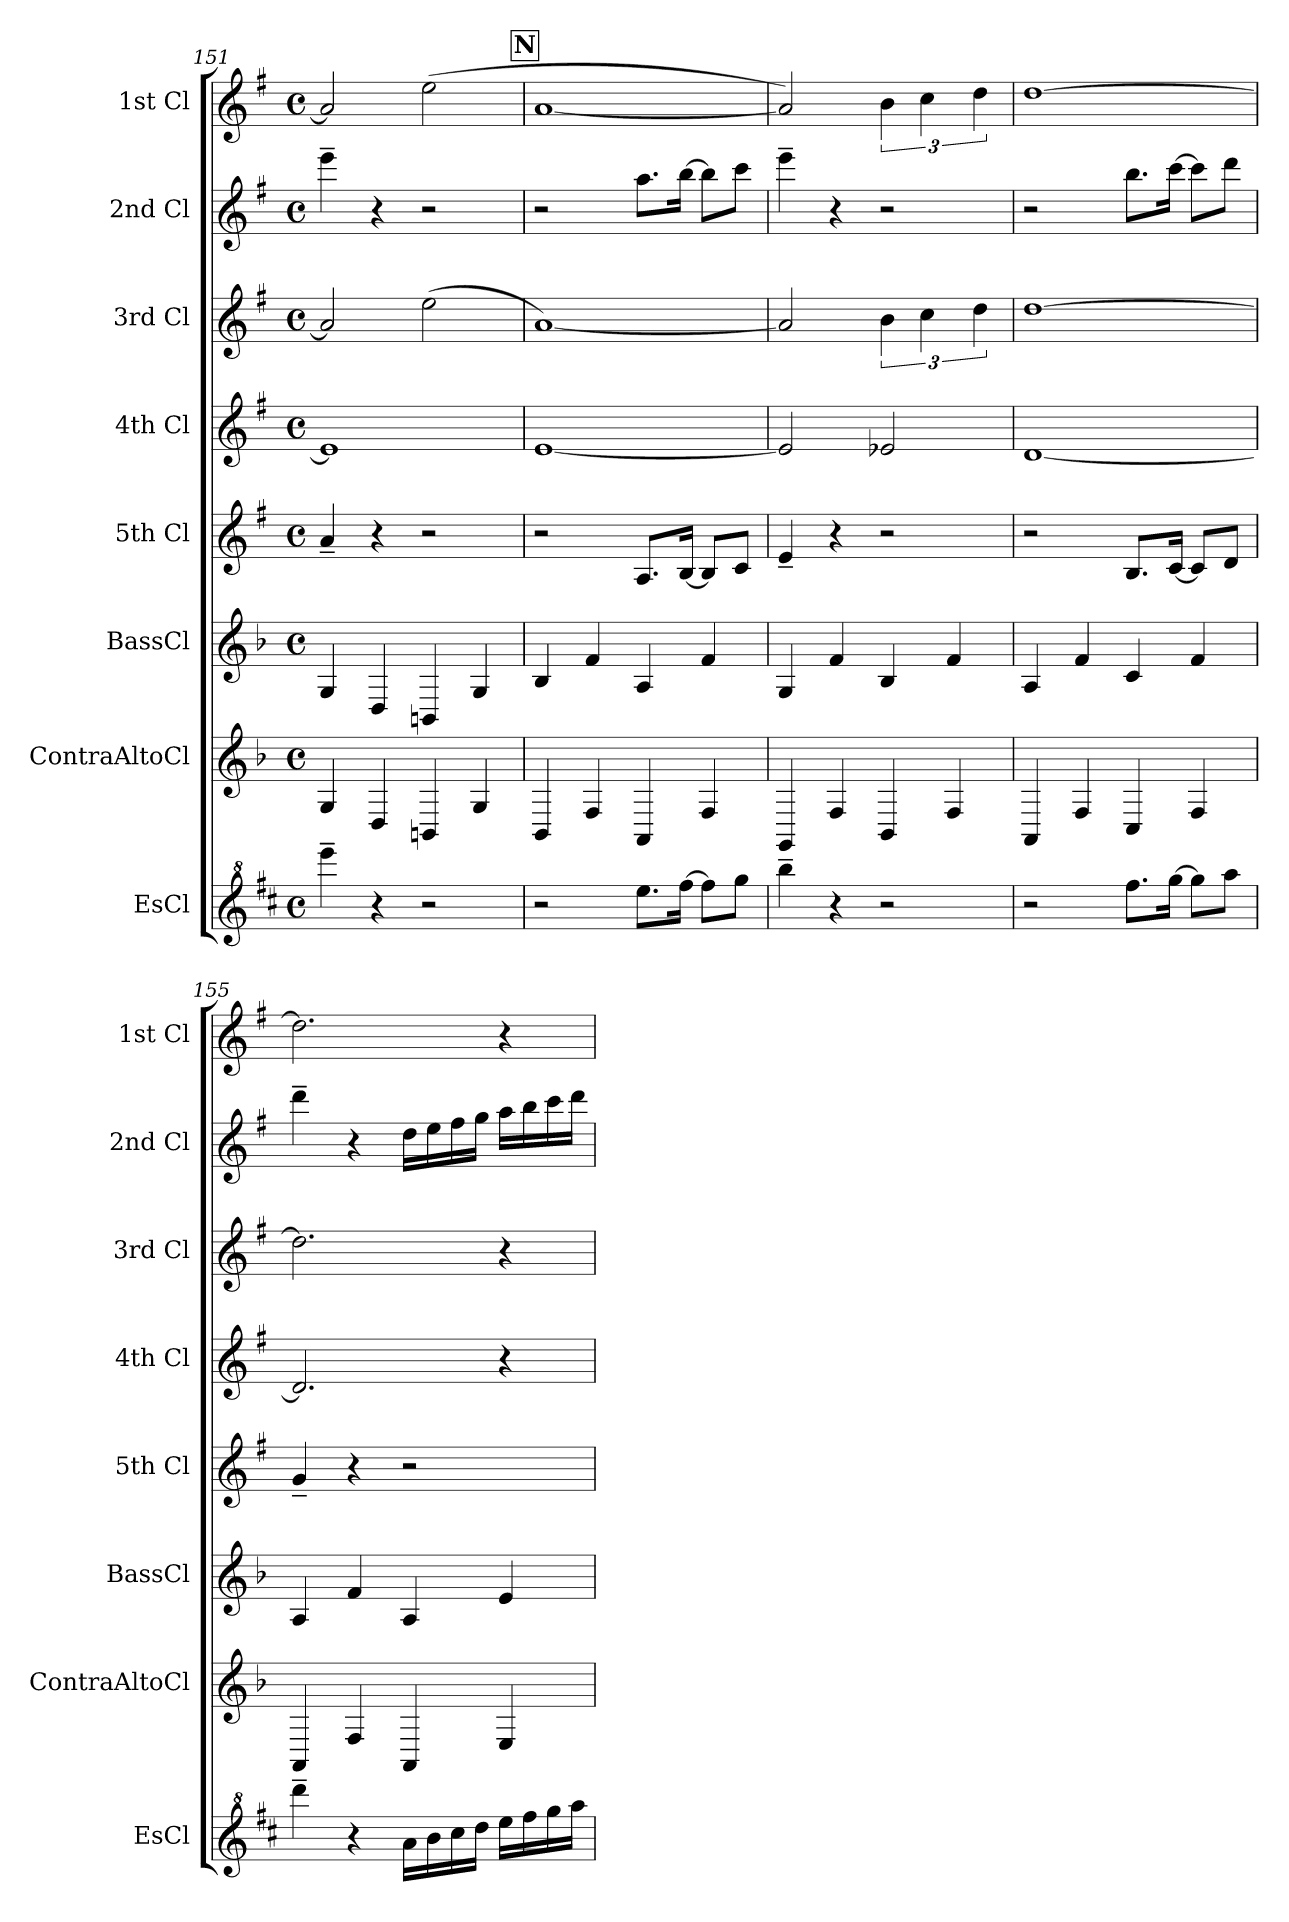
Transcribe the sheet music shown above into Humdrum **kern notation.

**kern	**kern	**kern	**kern	**kern	**kern	**kern	**kern
*part8	*part7	*part6	*part5	*part4	*part3	*part2	*part1
*staff8	*staff7	*staff6	*staff5	*staff4	*staff3	*staff2	*staff1
*I"EsCl	*I"ContraAltoCl	*I"BassCl	*I"5th Cl	*I"4th Cl	*I"3rd Cl	*I"2nd Cl	*I"1st Cl
*I'EsCl	*I'ContraAltoCl	*I'BassCl	*I'5th Cl	*I'4th Cl	*I'3rd Cl	*I'2nd Cl	*I'1st Cl
*clefG^2	*clefG2	*clefG2	*clefG2	*clefG2	*clefG2	*clefG2	*clefG2
*ITrd5c9	*ITrd12c21	*ITrd8c14	*ITrd1c2	*ITrd1c2	*ITrd1c2	*ITrd1c2	*ITrd1c2
*k[b-]	*k[b-]	*k[b-]	*k[b-]	*k[b-]	*k[b-]	*k[b-]	*k[b-]
*M4/4	*M4/4	*M4/4	*M4/4	*M4/4	*M4/4	*M4/4	*M4/4
*met(c)	*met(c)	*met(c)	*met(c)	*met(c)	*met(c)	*met(c)	*met(c)
=151	=151	=151	=151	=151	=151	=151	=151
4ggg~\	4GG/	4GG/	4g~/	1d]	2g/]	4ddd~\	2g/]
4r	4DD/	4DD/	4r	.	.	4r	.
2r	4BBBn/	4BBBn/	2r	.	(2dd\	2r	(2dd\
.	4GG/	4GG/	.	.	.	.	.
!!LO:REH:place=s1:a:B:fs=14:t=N
=152	=152	=152	=152	=152	=152	=152	=152
2r	4BBB-/	4BB-/	2r	[1d	[1g)	2r	[1g
.	4FF/	4F/	.	.	.	.	.
8.gg\L	4AAA/	4AA/	8.G/L	.	.	8.gg\L	.
[16aa\Jk	.	.	[16A/Jk	.	.	[16aa\Jk	.
8aa\L]	4FF/	4F/	8A/L]	.	.	8aa\L]	.
8bb-\J	.	.	8B-/J	.	.	8bb-\J	.
=153	=153	=153	=153	=153	=153	=153	=153
4ddd~\	4GGG/	4GG/	4d~/	2d/]	2g/]	4ddd~\	2g/])
4r	4FF/	4F/	4r	.	.	4r	.
2r	4BBB-/	4BB-/	2r	2d-X/	6a\	2r	6a\
.	.	.	.	.	6b-\	.	6b-\
.	4FF/	4F/	.	.	.	.	.
.	.	.	.	.	6cc\	.	6cc\
!!LO:PB:g=z
=154	=154	=154	=154	=154	=154	=154	=154
2r	4AAA/	4AA/	2r	[1c	[1cc	2r	[1cc
.	4FF/	4F/	.	.	.	.	.
8.aa\L	4CC/	4C/	8.A/L	.	.	8.aa\L	.
[16bb-\Jk	.	.	[16B-/Jk	.	.	[16bb-\Jk	.
8bb-\L]	4FF/	4F/	8B-/L]	.	.	8bb-\L]	.
8ccc\J	.	.	8c/J	.	.	8ccc\J	.
=155	=155	=155	=155	=155	=155	=155	=155
4fff~\	4AAA/	4AA/	4f~/	2.c/]	2.cc\]	4ccc~\	2.cc\]
4r	4FF/	4F/	4r	.	.	4r	.
16cc\LL	4AAA/	4AA/	2r	.	.	16cc\LL	.
16dd\	.	.	.	.	.	16dd\	.
16ee\	.	.	.	.	.	16ee\	.
16ff\JJ	.	.	.	.	.	16ff\JJ	.
16gg\LL	4EE/	4E/	.	4r	4r	16gg\LL	4r
16aa\	.	.	.	.	.	16aa\	.
16bb-\	.	.	.	.	.	16bb-\	.
16ccc\JJ	.	.	.	.	.	16ccc\JJ	.
=	=	=	=	=	=	=	=
*-	*-	*-	*-	*-	*-	*-	*-
